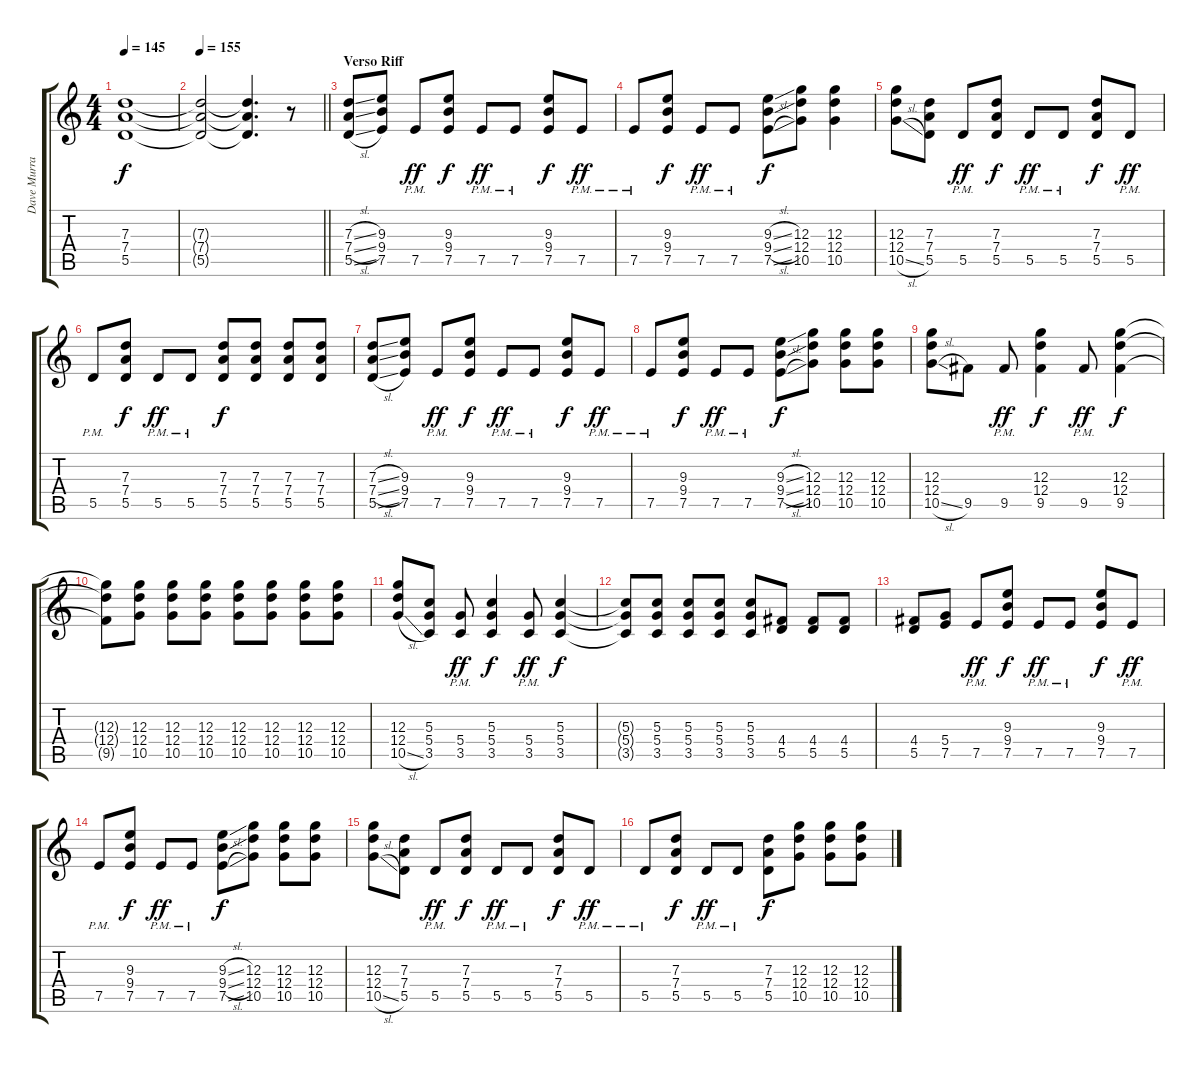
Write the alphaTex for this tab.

\track ("Dave Murray" "Dave Murra") {instrument distortionguitar}
\staff {score tabs}
\tuning (E4 B3 G3 D3 A2 E2) {hide}
\ts (4 4)
\tempo 145
\clef g2
\ks c
(7.3 7.4 5.5).1{dy f} |
\tempo 155
\barLineRight lightlight
(7.3{t} 7.4{t} 5.5{t}).2 (7.3{t} 7.4{t} 5.5{t}).4{d} r.8 |
\section ("" "Verso Riff")
(7.3{sl} 7.4{sl} 5.5{sl}).8 (9.3 9.4 7.5).8 7.5{pm}.8{dy ff} (9.3 9.4 7.5).8{dy f} 7.5{pm}.8{dy ff} 7.5{pm}.8 (9.3 9.4 7.5).8{dy f} 7.5{pm}.8{dy ff} |
7.5{pm}.8 (9.3 9.4 7.5).8{dy f} 7.5{pm}.8{dy ff} 7.5{pm}.8 (9.3{sl} 9.4{sl} 7.5{sl}).8{dy f} (12.3 12.4 10.5).8 (12.3 12.4 10.5).4 |
(12.3 12.4 10.5{sl}).8 (7.3 7.4 5.5).8 5.5{pm}.8{dy ff} (7.3 7.4 5.5).8{dy f} 5.5{pm}.8{dy ff} 5.5{pm}.8 (7.3 7.4 5.5).8{dy f} 5.5{pm}.8{dy ff} |
5.5{pm}.8 (7.3 7.4 5.5).8{dy f} 5.5{pm}.8{dy ff} 5.5{pm}.8 (7.3 7.4 5.5).8{dy f} (7.3 7.4 5.5).8 (7.3 7.4 5.5).8 (7.3 7.4 5.5).8 |
(7.3{sl} 7.4{sl} 5.5{sl}).8 (9.3 9.4 7.5).8 7.5{pm}.8{dy ff} (9.3 9.4 7.5).8{dy f} 7.5{pm}.8{dy ff} 7.5{pm}.8 (9.3 9.4 7.5).8{dy f} 7.5{pm}.8{dy ff} |
7.5{pm}.8 (9.3 9.4 7.5).8{dy f} 7.5{pm}.8{dy ff} 7.5{pm}.8 (9.3{sl} 9.4{sl} 7.5{sl}).8{dy f} (12.3 12.4 10.5).8 (12.3 12.4 10.5).8 (12.3 12.4 10.5).8 |
(12.3 12.4 10.5{sl}).8 9.5.8 9.5{pm}.8{dy ff} (12.3 12.4 9.5).4{dy f} 9.5{pm}.8{dy ff} (12.3 12.4 9.5).4{dy f} |
(12.3{t} 12.4{t} 9.5{t}).8 (12.3 12.4 10.5).8 (12.3 12.4 10.5).8 (12.3 12.4 10.5).8 (12.3 12.4 10.5).8 (12.3 12.4 10.5).8 (12.3 12.4 10.5).8 (12.3 12.4 10.5).8 |
(12.3 12.4 10.5{sl}).8 (5.3 5.4 3.5).8 (5.4{pm} 3.5{pm}).8{dy ff} (5.3 5.4 3.5).4{dy f} (5.4{pm} 3.5{pm}).8{dy ff} (5.3 5.4 3.5).4{dy f} |
(5.3{t} 5.4{t} 3.5{t}).8 (5.3 5.4 3.5).8 (5.3 5.4 3.5).8 (5.3 5.4 3.5).8 (5.3 5.4 3.5).8 (4.4 5.5).8 (4.4 5.5).8 (4.4 5.5).8 |
(4.4 5.5).8 (5.4 7.5).8 7.5{pm}.8{dy ff} (9.3 9.4 7.5).8{dy f} 7.5{pm}.8{dy ff} 7.5{pm}.8 (9.3 9.4 7.5).8{dy f} 7.5{pm}.8{dy ff} |
7.5{pm}.8 (9.3 9.4 7.5).8{dy f} 7.5{pm}.8{dy ff} 7.5{pm}.8 (9.3{sl} 9.4{sl} 7.5{sl}).8{dy f} (12.3 12.4 10.5).8 (12.3 12.4 10.5).8 (12.3 12.4 10.5).8 |
(12.3 12.4 10.5{sl}).8 (7.3 7.4 5.5).8 5.5{pm}.8{dy ff} (7.3 7.4 5.5).8{dy f} 5.5{pm}.8{dy ff} 5.5{pm}.8 (7.3 7.4 5.5).8{dy f} 5.5{pm}.8{dy ff} |
5.5{pm}.8 (7.3 7.4 5.5).8{dy f} 5.5{pm}.8{dy ff} 5.5{pm}.8 (7.3 7.4 5.5).8{dy f} (12.3 12.4 10.5).8 (12.3 12.4 10.5).8 (12.3 12.4 10.5).8
